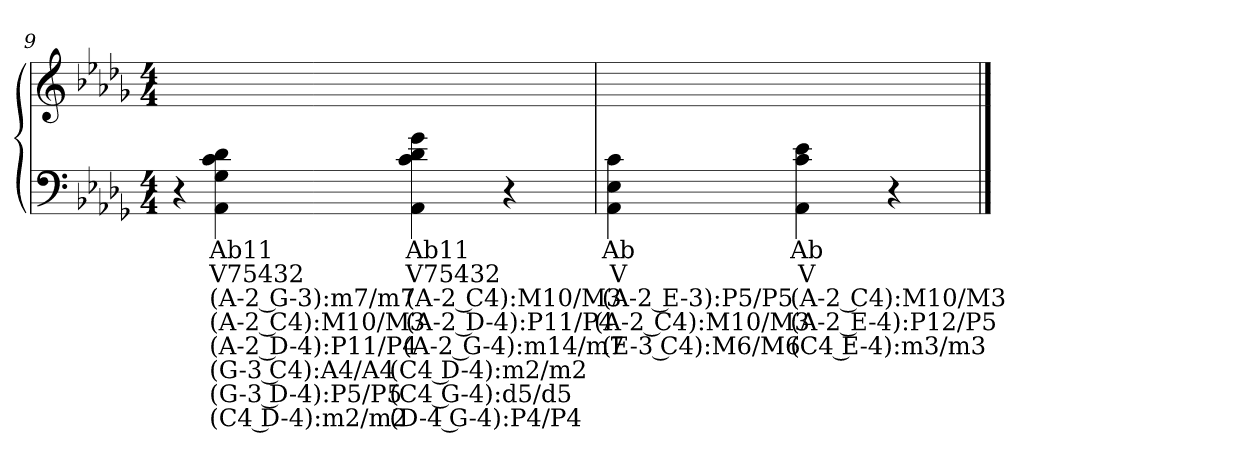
**kern	**text	**text	**text	**text	**text	**text	**text	**text	**kern
*part2	*part2	*part2	*part2	*part2	*part2	*part2	*part2	*part2	*part1
*staff2	*staff2	*staff2	*staff2	*staff2	*staff2	*staff2	*staff2	*staff2	*staff1
*clefF4	*	*	*	*	*	*	*	*	*clefG2
*k[b-e-a-d-g-]	*	*	*	*	*	*	*	*	*k[b-e-a-d-g-]
*D-:	*	*	*	*	*	*	*	*	*D-:
*M4/4	*	*	*	*	*	*	*	*	*M4/4
=9	=9	=9	=9	=9	=9	=9	=9	=9	=9
4r	.	.	.	.	.	.	.	.	1ryy
4AA- 4G- 4c 4d-	Ab11	V75432	(A-2 G-3):m7/m7	(A-2 C4):M10/M3	(A-2 D-4):P11/P4	(G-3 C4):A4/A4	(G-3 D-4):P5/P5	(C4 D-4):m2/m2	.
4AA- 4c 4d- 4g-	Ab11	V75432	(A-2 C4):M10/M3	(A-2 D-4):P11/P4	(A-2 G-4):m14/m7	(C4 D-4):m2/m2	(C4 G-4):d5/d5	(D-4 G-4):P4/P4	.
4r	.	.	.	.	.	.	.	.	.
=10	=10	=10	=10	=10	=10	=10	=10	=10	=10
4AA- 4E- 4c	Ab	V	(A-2 E-3):P5/P5	(A-2 C4):M10/M3	(E-3 C4):M6/M6	.	.	.	2.ryy
4AA- 4c 4e-	Ab	V	(A-2 C4):M10/M3	(A-2 E-4):P12/P5	(C4 E-4):m3/m3	.	.	.	.
4r	.	.	.	.	.	.	.	.	.
==	==	==	==	==	==	==	==	==	==
*-	*-	*-	*-	*-	*-	*-	*-	*-	*-
